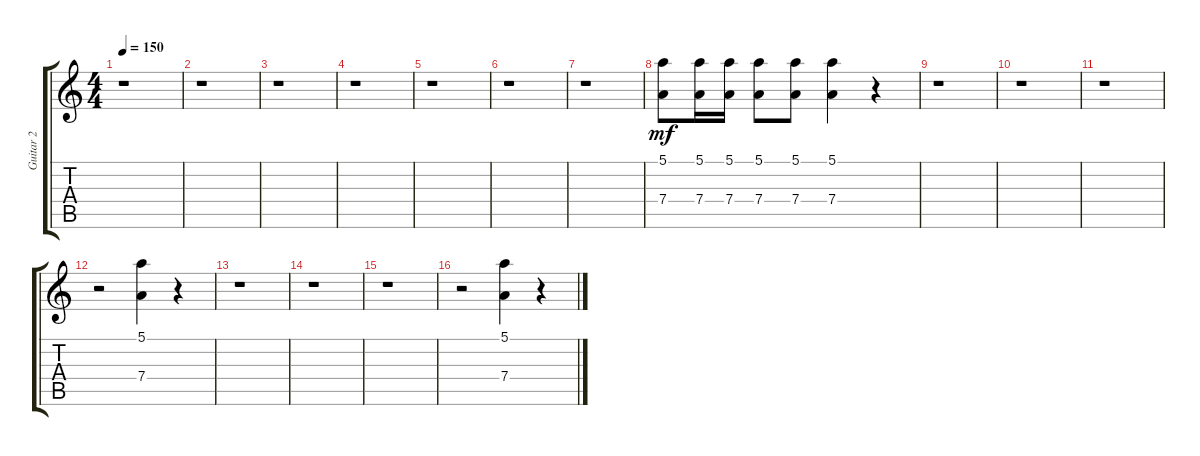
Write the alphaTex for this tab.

\track ("Guitar 2" "Guitar 2") {instrument acousticguitarnylon}
\staff {score tabs}
\tuning (E4 B3 G3 D3 A2 E2) {hide}
\ts (4 4)
\tempo 150
\clef g2
\ks c
r.1{dy mf} |
r.1 |
r.1 |
r.1 |
r.1 |
r.1 |
r.1 |
(5.1 7.4).8 (5.1 7.4).16 (5.1 7.4).16 (5.1 7.4).8 (5.1 7.4).8 (5.1 7.4).4 r.4 |
r.1 |
r.1 |
r.1 |
r.2 (5.1 7.4).4 r.4 |
r.1 |
r.1 |
r.1 |
r.2 (5.1 7.4).4 r.4
